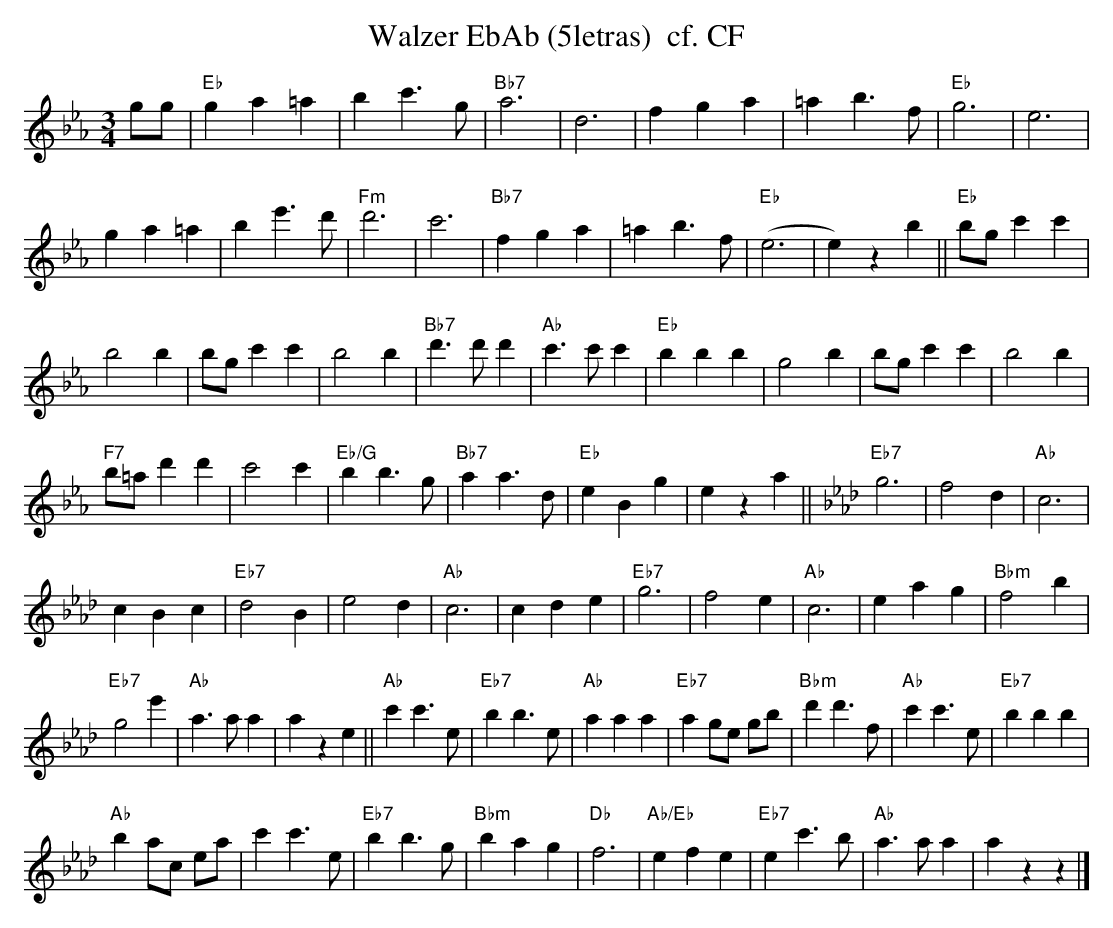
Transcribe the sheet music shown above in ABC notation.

X:1
T:Walzer EbAb (5letras)  cf. CF
M:3/4
L:1/4
K:Ebmaj%%MIDI gchordon
g/2g/2 | "Eb"ga=a | bc'>g | "Bb7"a3 | d3 | fga | =ab>f | "Eb"g3 | e3 |
ga=a | be'>d' | "Fm"d'3 | c'3 | "Bb7"fga | =ab>f | "Eb"(e3 | e)zb || "Eb"b/2g/2c'c' |
b2b | b/2g/2c'c' | b2b | "Bb7"d'>d'd' | "Ab"c'>c'c' | "Eb"bbb | g2b | b/2g/2c'c' | b2b |
"F7"b/2=a/2d'd' | c'2c' | "Eb/G"bb>g | "Bb7"aa>d | "Eb"eBg | eza || [K:Abmaj] "Eb7"g3 | f2d | "Ab"c3 |
cBc | "Eb7"d2B | e2d | "Ab"c3 | cde | "Eb7"g3 | f2e | "Ab"c3 | eag | "Bbm"f2b |
"Eb7"g2e' | "Ab"a>aa | aze || "Ab"c'c'>e | "Eb7"bb>e | "Ab"aaa | "Eb7"ag/2e/2 g/2b/2 | "Bbm"d'd'>f | "Ab"c'c'>e | "Eb7"bbb |
"Ab"ba/2c/2 e/2a/2 | c'c'>e | "Eb7"bb>g | "Bbm"bag | "Db"f3 | "Ab/Eb"efe | "Eb7"ec'>b | "Ab"a>aa | azz |]
